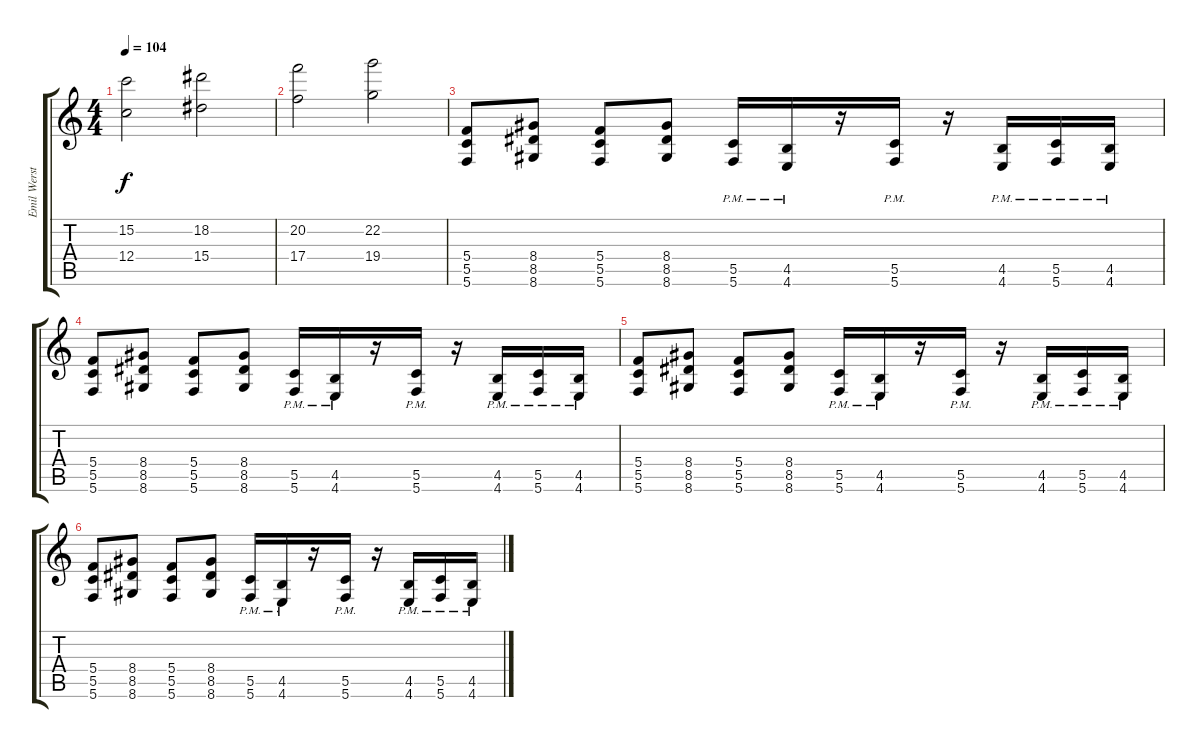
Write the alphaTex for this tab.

\track ("Emil Werstler" "Emil Werst") {instrument distortionguitar}
\staff {score tabs}
\tuning (D4 A3 F3 C3 G2 C2) {hide}
\ts (4 4)
\tempo 104
\clef g2
\ks c
(15.2 12.4).2{dy f} (18.2 15.4).2 |
(20.2 17.4).2 (22.2 19.4).2 |
(5.4 5.5 5.6).8 (8.4 8.5 8.6).8 (5.4 5.5 5.6).8 (8.4 8.5 8.6).8 (5.5{pm} 5.6{pm}).16 (4.5{pm} 4.6{pm}).16 r.16 (5.5{pm} 5.6{pm}).16 r.16 (4.5{pm} 4.6{pm}).16 (5.5{pm} 5.6{pm}).16 (4.5{pm} 4.6{pm}).16 |
(5.4 5.5 5.6).8 (8.4 8.5 8.6).8 (5.4 5.5 5.6).8 (8.4 8.5 8.6).8 (5.5{pm} 5.6{pm}).16 (4.5{pm} 4.6{pm}).16 r.16 (5.5{pm} 5.6{pm}).16 r.16 (4.5{pm} 4.6{pm}).16 (5.5{pm} 5.6{pm}).16 (4.5{pm} 4.6{pm}).16 |
(5.4 5.5 5.6).8 (8.4 8.5 8.6).8 (5.4 5.5 5.6).8 (8.4 8.5 8.6).8 (5.5{pm} 5.6{pm}).16 (4.5{pm} 4.6{pm}).16 r.16 (5.5{pm} 5.6{pm}).16 r.16 (4.5{pm} 4.6{pm}).16 (5.5{pm} 5.6{pm}).16 (4.5{pm} 4.6{pm}).16 |
(5.4 5.5 5.6).8 (8.4 8.5 8.6).8 (5.4 5.5 5.6).8 (8.4 8.5 8.6).8 (5.5{pm} 5.6{pm}).16 (4.5{pm} 4.6{pm}).16 r.16 (5.5{pm} 5.6{pm}).16 r.16 (4.5{pm} 4.6{pm}).16 (5.5{pm} 5.6{pm}).16 (4.5{pm} 4.6{pm}).16
